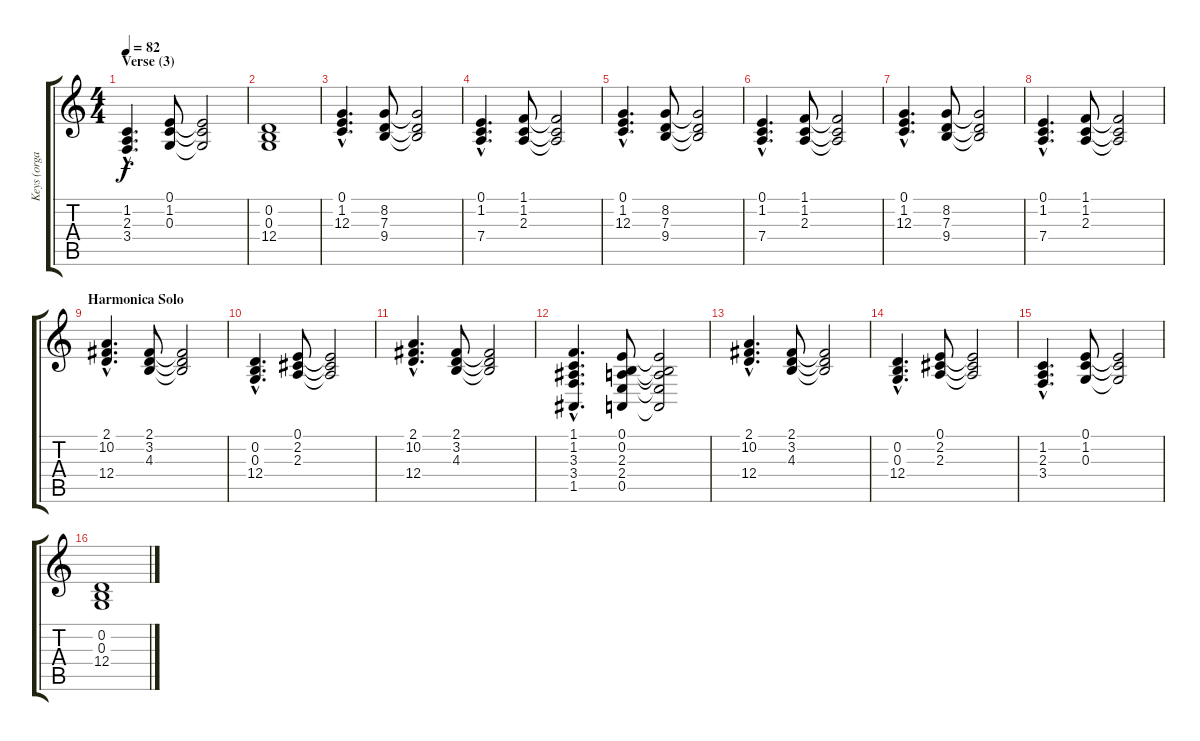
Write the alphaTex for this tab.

\track ("Keys (organ)" "Keys (orga") {instrument reedorgan}
\staff {score tabs}
\tuning (E4 B3 G3 D3 A2 E2) {hide}
\ts (4 4)
\section ("" "Verse (3)")
\tempo 82
\clef g2
\ks c
(1.2{hac} 2.3{hac} 3.4{hac}).4{d dy f} (0.1 1.2 0.3).8 (0.1{t} 1.2{t} 0.3{t}).2 |
(0.2 0.3 12.4).1 |
(0.1{hac} 1.2{hac} 12.3{hac}).4{d} (8.2 7.3 9.4).8 (8.2{t} 7.3{t} 9.4{t}).2 |
(0.1{hac} 1.2{hac} 7.4{hac}).4{d} (1.1 1.2 2.3).8 (1.1{t} 1.2{t} 2.3{t}).2 |
(0.1{hac} 1.2{hac} 12.3{hac}).4{d} (8.2 7.3 9.4).8 (8.2{t} 7.3{t} 9.4{t}).2 |
(0.1{hac} 1.2{hac} 7.4{hac}).4{d} (1.1 1.2 2.3).8 (1.1{t} 1.2{t} 2.3{t}).2 |
(0.1{hac} 1.2{hac} 12.3{hac}).4{d} (8.2 7.3 9.4).8 (8.2{t} 7.3{t} 9.4{t}).2 |
(0.1{hac} 1.2{hac} 7.4{hac}).4{d} (1.1 1.2 2.3).8 (1.1{t} 1.2{t} 2.3{t}).2 |
\section ("" "Harmonica Solo")
(2.1{hac} 10.2{hac} 12.4{hac}).4{d} (2.1 3.2 4.3).8 (2.1{t} 3.2{t} 4.3{t}).2 |
(0.2{hac} 0.3{hac} 12.4{hac}).4{d} (0.1 2.2 2.3).8 (0.1{t} 2.2{t} 2.3{t}).2 |
(2.1{hac} 10.2{hac} 12.4{hac}).4{d} (2.1 3.2 4.3).8 (2.1{t} 3.2{t} 4.3{t}).2 |
(1.1{hac} 1.2{hac} 3.3{hac} 3.4{hac} 1.5{hac}).4{d} (0.1 0.2 2.3 2.4 0.5).8 (0.1{t} 0.2{t} 2.3{t} 2.4{t} 0.5{t}).2 |
(2.1{hac} 10.2{hac} 12.4{hac}).4{d} (2.1 3.2 4.3).8 (2.1{t} 3.2{t} 4.3{t}).2 |
(0.2{hac} 0.3{hac} 12.4{hac}).4{d} (0.1 2.2 2.3).8 (0.1{t} 2.2{t} 2.3{t}).2 |
(1.2{hac} 2.3{hac} 3.4{hac}).4{d} (0.1 1.2 0.3).8 (0.1{t} 1.2{t} 0.3{t}).2 |
(0.2 0.3 12.4).1
